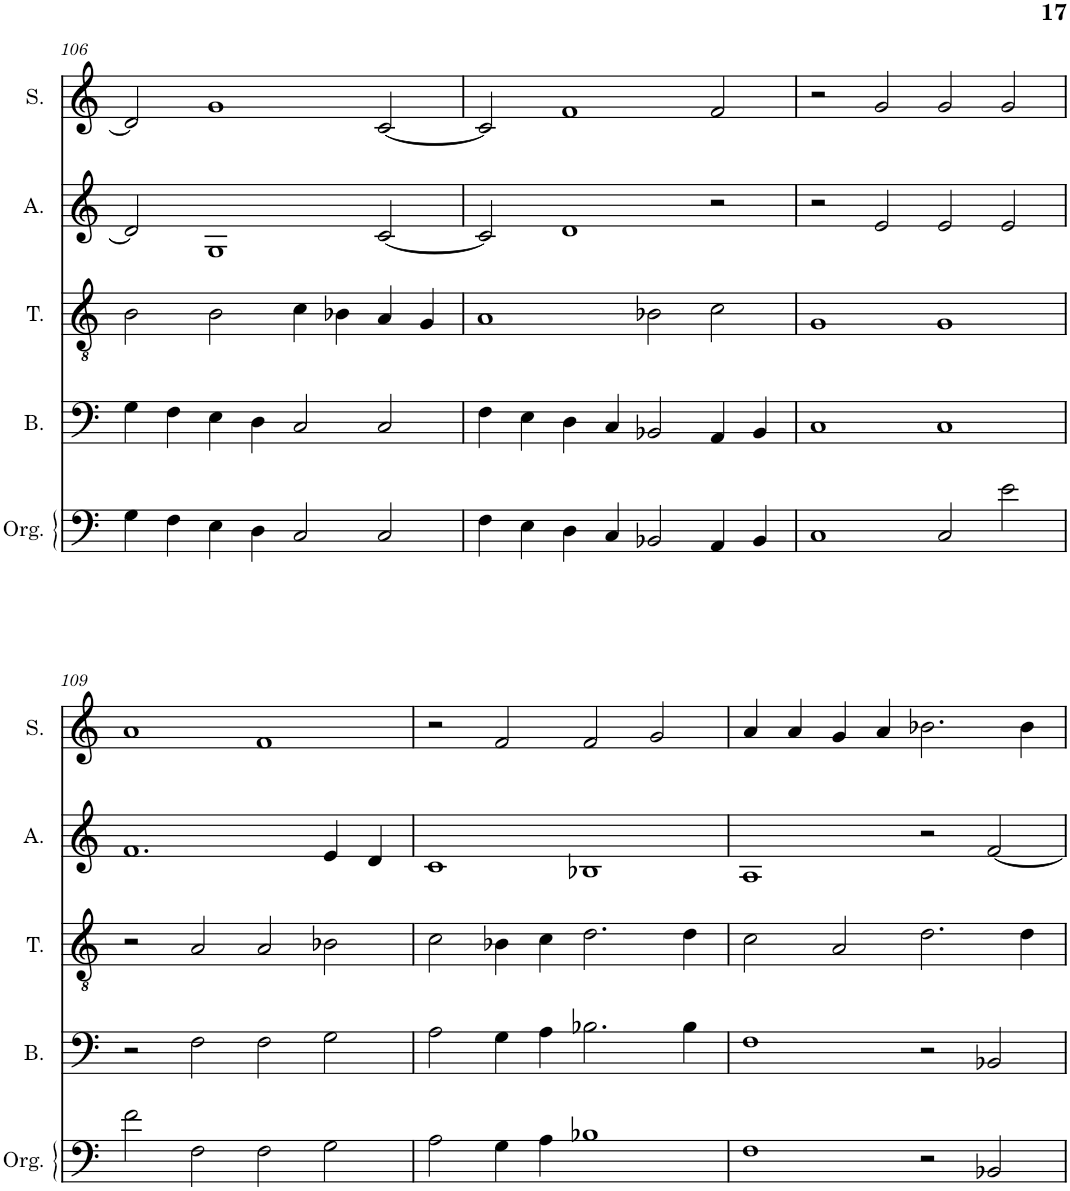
**kern	**kern	**kern	**kern	**kern
*part5	*part4	*part3	*part2	*part1
*staff5	*staff4	*staff3	*staff2	*staff1
*I"Orgue	*I"Basse	*I"Tenor	*I"Alto	*I"Soprano
*I'Org.	*I'B.	*I'T.	*I'A.	*I'S.
!!LO:PB:g=z
*clefF4	*clefF4	*clefGv2	*clefG2	*clefG2
*k[]	*k[]	*k[]	*k[]	*k[]
*M4/2	*M4/2	*M4/2	*M4/2	*M4/2
=106	=106	=106	=106	=106
4G\	4G\	2B\	2d/]	2d/]
4F\	4F\	.	.	.
4E\	4E\	2B\	1G	1g
4D\	4D\	.	.	.
2C/	2C/	4c\	.	.
.	.	4B-X\	.	.
2C/	2C/	4A/	[2c/	[2c/
.	.	4G/	.	.
=107	=107	=107	=107	=107
4F\	4F\	1A	2c/]	2c/]
4E\	4E\	.	.	.
4D\	4D\	.	1d	1f
4C/	4C/	.	.	.
2BB-X/	2BB-X/	2B-X\	.	.
4AA/	4AA/	2c\	2r	2f/
4BB-/	4BB-/	.	.	.
=108	=108	=108	=108	=108
1C	1C	1G	2r	2r
.	.	.	2e/	2g/
2C/	1C	1G	2e/	2g/
2e\	.	.	2e/	2g/
!!LO:LB:g=z
=109	=109	=109	=109	=109
2f\	2r	2r	1.f	1a
2F\	2F\	2A/	.	.
2F\	2F\	2A/	.	1f
2G\	2G\	2B-X\	4e/	.
.	.	.	4d/	.
=110	=110	=110	=110	=110
2A\	2A\	2c\	1c	2r
4G\	4G\	4B-X\	.	2f/
4A\	4A\	4c\	.	.
1B-X	2.B-X\	2.d\	1B-X	2f/
.	.	.	.	2g/
.	4B-\	4d\	.	.
=111	=111	=111	=111	=111
1F	1F	2c\	1A	4a/
.	.	.	.	4a/
.	.	2A/	.	4g/
.	.	.	.	4a/
2r	2r	2.d\	2r	2.b-X\
2BB-X/	2BB-X/	.	[2f/	.
.	.	4d\	.	4b-\
=	=	=	=	=
*-	*-	*-	*-	*-
